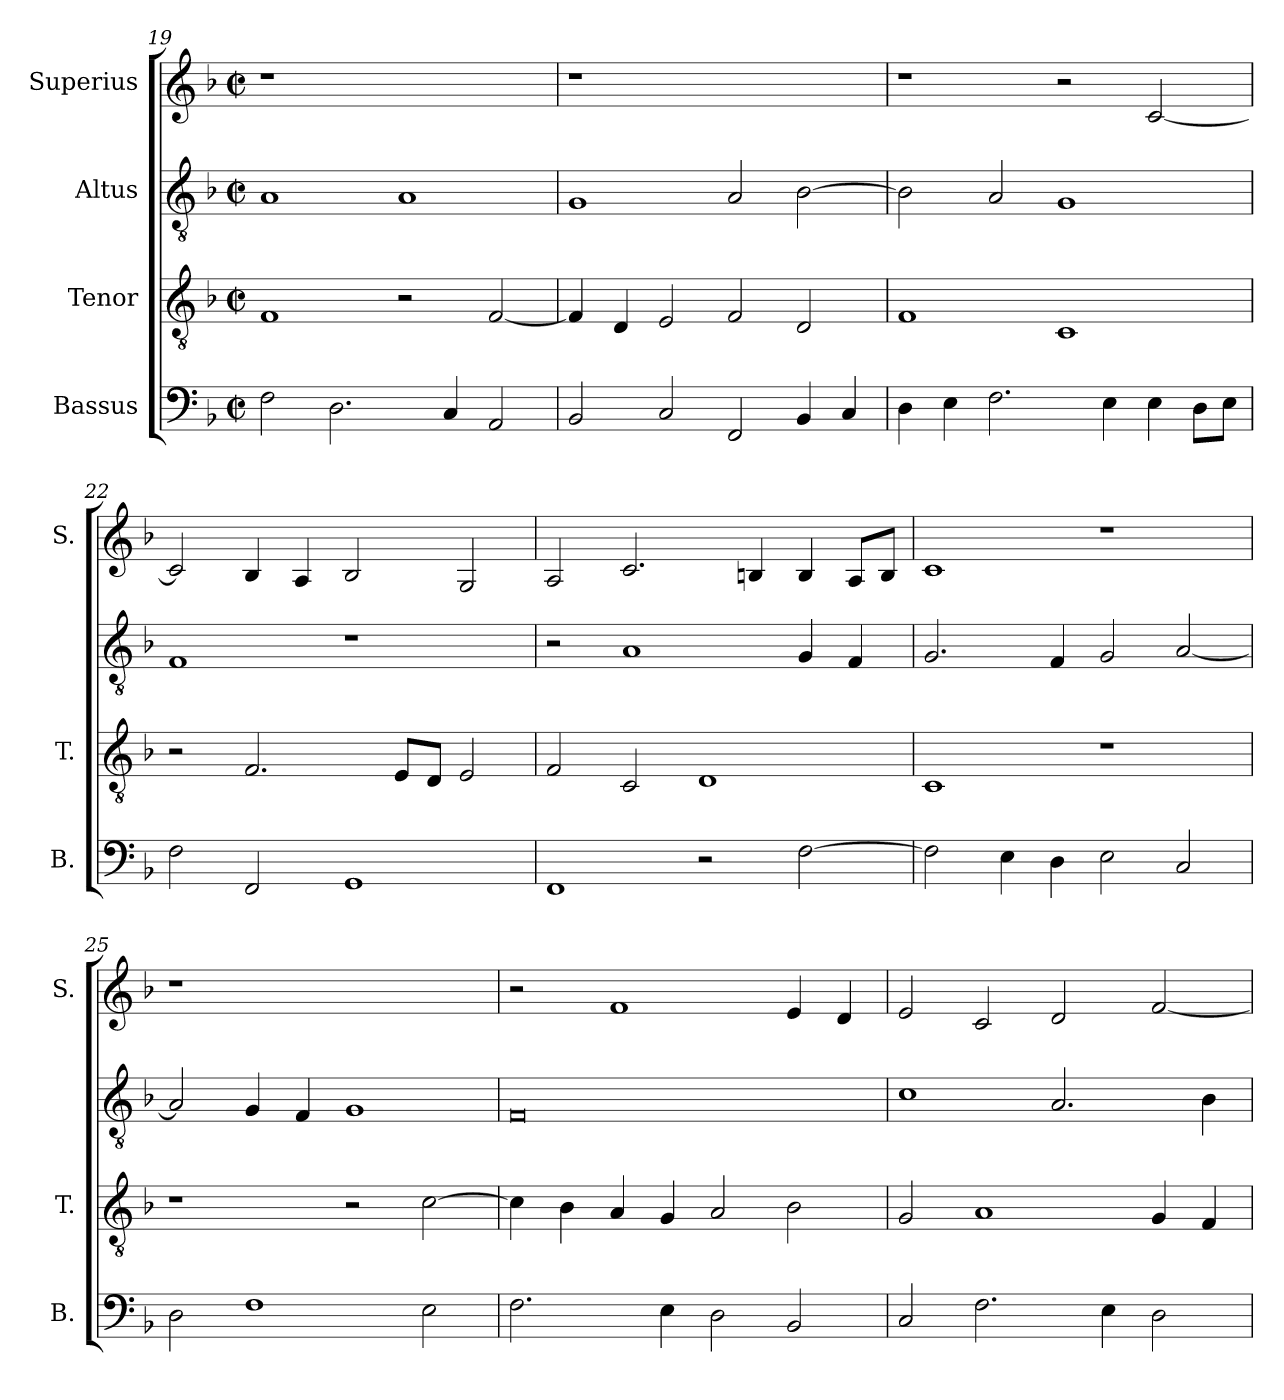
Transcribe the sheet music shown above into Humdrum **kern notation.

**kern	**kern	**kern	**kern
*part4	*part3	*part2	*part1
*staff4	*staff3	*staff2	*staff1
*I"Bassus	*I"Tenor	*I"Altus	*I"Superius
*I'B.	*I'T.	*	*I'S.
*clefF4	*clefGv2	*clefGv2	*clefG2
*	*ITrd7c12	*ITrd7c12	*
*k[b-]	*k[b-]	*k[b-]	*k[b-]
*F:	*F:	*F:	*F:
*M2/2	*M2/2	*M2/2	*M2/2
*met(c|)	*met(c|)	*met(c|)	*met(c|)
=19	=19	=19	=19
!	!	!	!LO:N:vis=1
2Fi\	1FFi	1AAi	1r
2.Di\	.	.	.
.	2r	1AAi	1ryy
4Ci/	.	.	.
2AAi/	[<2FFi/	.	.
=20	=20	=20	=20
!	!	!	!LO:N:vis=1
2BB-i/	4FFi/]	1GGi	1r
.	4DDi/	.	.
2Ci/	2EEi/	.	.
2FFi/	2FFi/	2AAi/	1ryy
4BB-i/	2DDi/	[>2BB-i\	.
4Ci/	.	.	.
!!LO:PB:g=z
=21	=21	=21	=21
4Di\	1FFi	2BB-i\]	1r
4Ei\	.	.	.
2.Fi\	.	2AAi/	.
.	1CCi	1GGi	2r
4Ei\	.	.	.
4Ei\	.	.	[<2ci/
8Di\L	.	.	.
8Ei\J	.	.	.
=22	=22	=22	=22
2Fi\	2r	1FFi	2ci/]
2FFi/	2.FFi/	.	4B-i/
.	.	.	4Ai/
1GGi	.	1r	2B-i/
.	8EEi/L	.	.
.	8DDi/J	.	.
.	2EEi/	.	2Gi/
=23	=23	=23	=23
1FFi	2FFi/	2r	2Ai/
.	2CCi/	1AAi	2.ci/
2r	1DDi	.	.
.	.	.	4Bni/
[>2Fi\	.	4GGi/	4Bi/
.	.	4FFi/	8Ai/L
.	.	.	8Bi/J
=24	=24	=24	=24
2Fi\]	1CCi	2.GGi/	1ci
4Ei\	.	.	.
4Di\	.	4FFi/	.
2Ei\	1r	2GGi/	1r
2Ci/	.	[<2AAi/	.
!!LO:LB:g=z
=25	=25	=25	=25
!	!	!	!LO:N:vis=1
2Di\	1r	2AAi/]	1r
1Fi	.	4GGi/	.
.	.	4FFi/	.
.	2r	1GGi	1ryy
2Ei\	[>2Ci\	.	.
=26	=26	=26	=26
2.Fi\	4Ci\]	0FFi	2r
.	4BB-i\	.	.
.	4AAi/	.	1fi
4Ei\	4GGi/	.	.
2Di\	2AAi/	.	.
2BB-i/	2BB-i\	.	4ei/
.	.	.	4di/
=27	=27	=27	=27
2Ci/	2GGi/	1Ci	2ei/
2.Fi\	1AAi	.	2ci/
.	.	2.AAi/	2di/
4Ei\	.	.	.
2Di\	4GGi/	.	[<2fi/
.	4FFi/	4BB-i\	.
=	=	=	=
*-	*-	*-	*-
